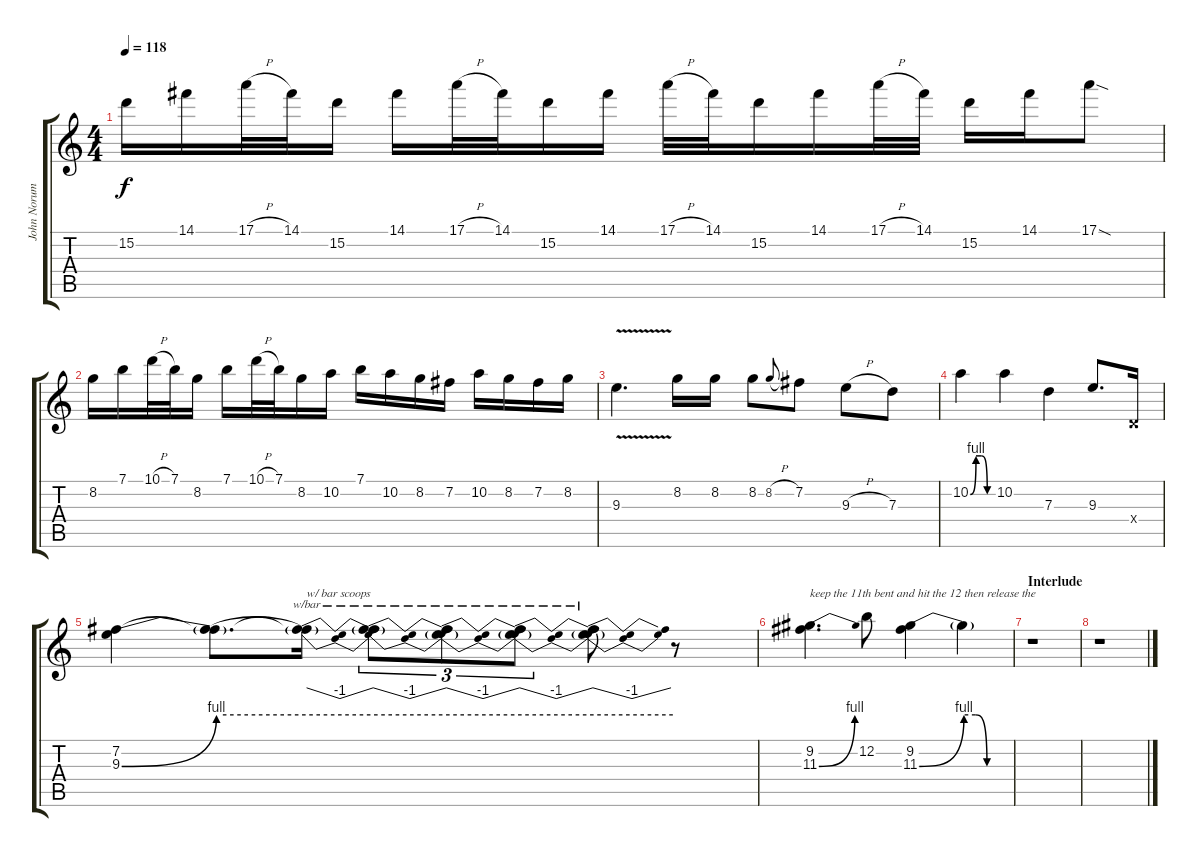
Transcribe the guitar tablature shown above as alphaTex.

\track ("John Norum - 1965 Fender Stratocaster |" "John Norum") {instrument distortionguitar}
\staff {score tabs}
\tuning (E4 B3 G3 D3 A2 E2) {hide}
\ts (4 4)
\tempo 118
\clef g2
\ks c
15.2.16{dy f} 14.1.16 17.1{h}.32 14.1.32 15.2.16 14.1.16 17.1{h}.32 14.1.32 15.2.16 14.1.16 17.1{h}.32 14.1.32 15.2.16 14.1.16 17.1{h}.32 14.1.32 15.2.16 14.1.16 17.1{sod}.8 |
8.2.16 7.1.16 10.1{h}.32 7.1.32 8.2.16 7.1.16 10.1{h}.32 7.1.32 8.2.16 10.2.16 7.1.16 10.2.16 8.2.16 7.2.16 10.2.16 8.2.16 7.2.16 8.2.16 |
9.3{v}.4{d} 8.2.16 8.2.16 8.2.8 8.2{h}.8{gr onbeat} 7.2.8 9.3{h}.8 7.3.8 |
10.2{be (custom 0 0 15 4 30 4 45 0 60 0)}.4 10.2.4 7.3.4 9.3.8{d} 0.4{x}.16 |
(7.2 9.3{be (bend 0 0 60 4)}).4 (7.2{t} 9.3{be (hold 0 4 60 4) t}).8{d} (7.2{t} 9.3{t}).16{tbe (dip default 0 0 30 -4 60 0) txt "w/ bar scoops"} (7.2{t} 9.3{t}).8{tu (3 2) tbe (dip default 0 0 30 -4 60 0)} (7.2{t} 9.3{t}).8{tu (3 2) tbe (dip default 0 0 30 -4 60 0)} (7.2{t} 9.3{t}).8{tu (3 2) tbe (dip default 0 0 30 -4 60 0)} (7.2{t} 9.3{t}).8{tbe (dip default 0 0 30 -4 60 0)} r.8 |
(9.2 11.3{be (bend 0 0 60 4)}).4{d txt "keep the 11th bent and hit the 12 then release the"} 12.2.8 (9.2 11.3{be (bend 0 0 60 4)}).4 11.3{be (custom 0 4 15 4 30 0 60 0) t}.4 |
\section ("" "Interlude")
r.1 |
r.1
